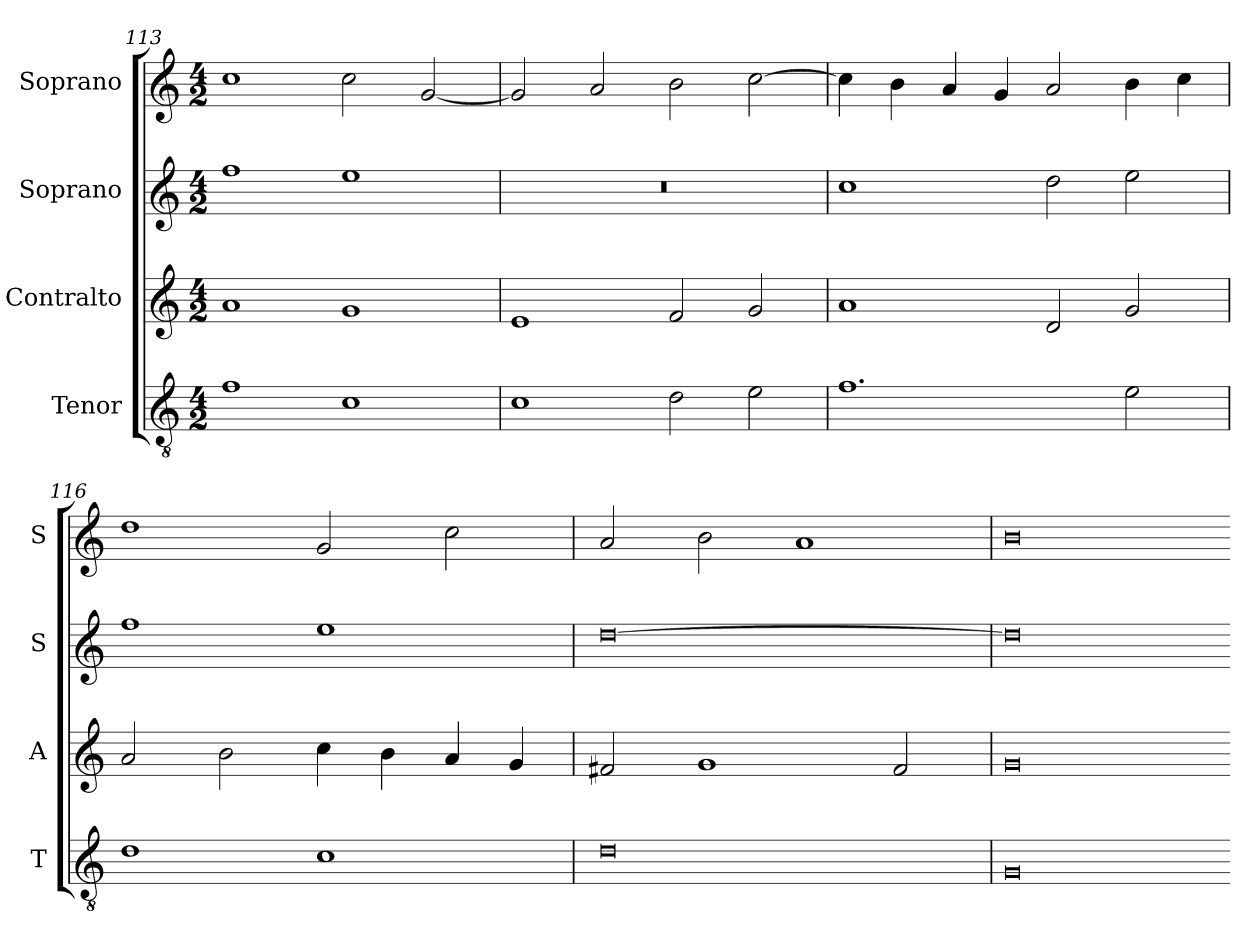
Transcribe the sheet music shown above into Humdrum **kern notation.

**kern	**kern	**kern	**kern
*part4	*part3	*part2	*part1
*staff4	*staff3	*staff2	*staff1
*I"Tenor	*I"Contralto	*I"Soprano	*I"Soprano
*I'T	*I'A	*I'S	*I'S
*clefGv2	*clefG2	*clefG2	*clefG2
*k[]	*k[]	*k[]	*k[]
*G:mix	*G:mix	*G:mix	*G:mix
*M4/2	*M4/2	*M4/2	*M4/2
=113	=113	=113	=113
1f	1a	1ff	1cc
1c	1g	1ee	2cc
.	.	.	[2g
=114	=114	=114	=114
1c	1e	0r	2g]
.	.	.	2a
2d	2f	.	2b
2e	2g	.	[2cc
=115	=115	=115	=115
1.f	1a	1cc	4cc]
.	.	.	4b
.	.	.	4a
.	.	.	4g
.	2d	2dd	2a
2e	2g	2ee	4b
.	.	.	4cc
=116	=116	=116	=116
1d	2a	1ff	1dd
.	2b	.	.
1c	4cc	1ee	2g
.	4b	.	.
.	4a	.	2cc
.	4g	.	.
=117	=117	=117	=117
0d	2f#X	[0dd	2a
.	1g	.	2b
.	.	.	1a
.	2f#	.	.
=118	=118	=118	=118
0G	0g	0dd]	0b
=-	=-	=-	=-
*-	*-	*-	*-
